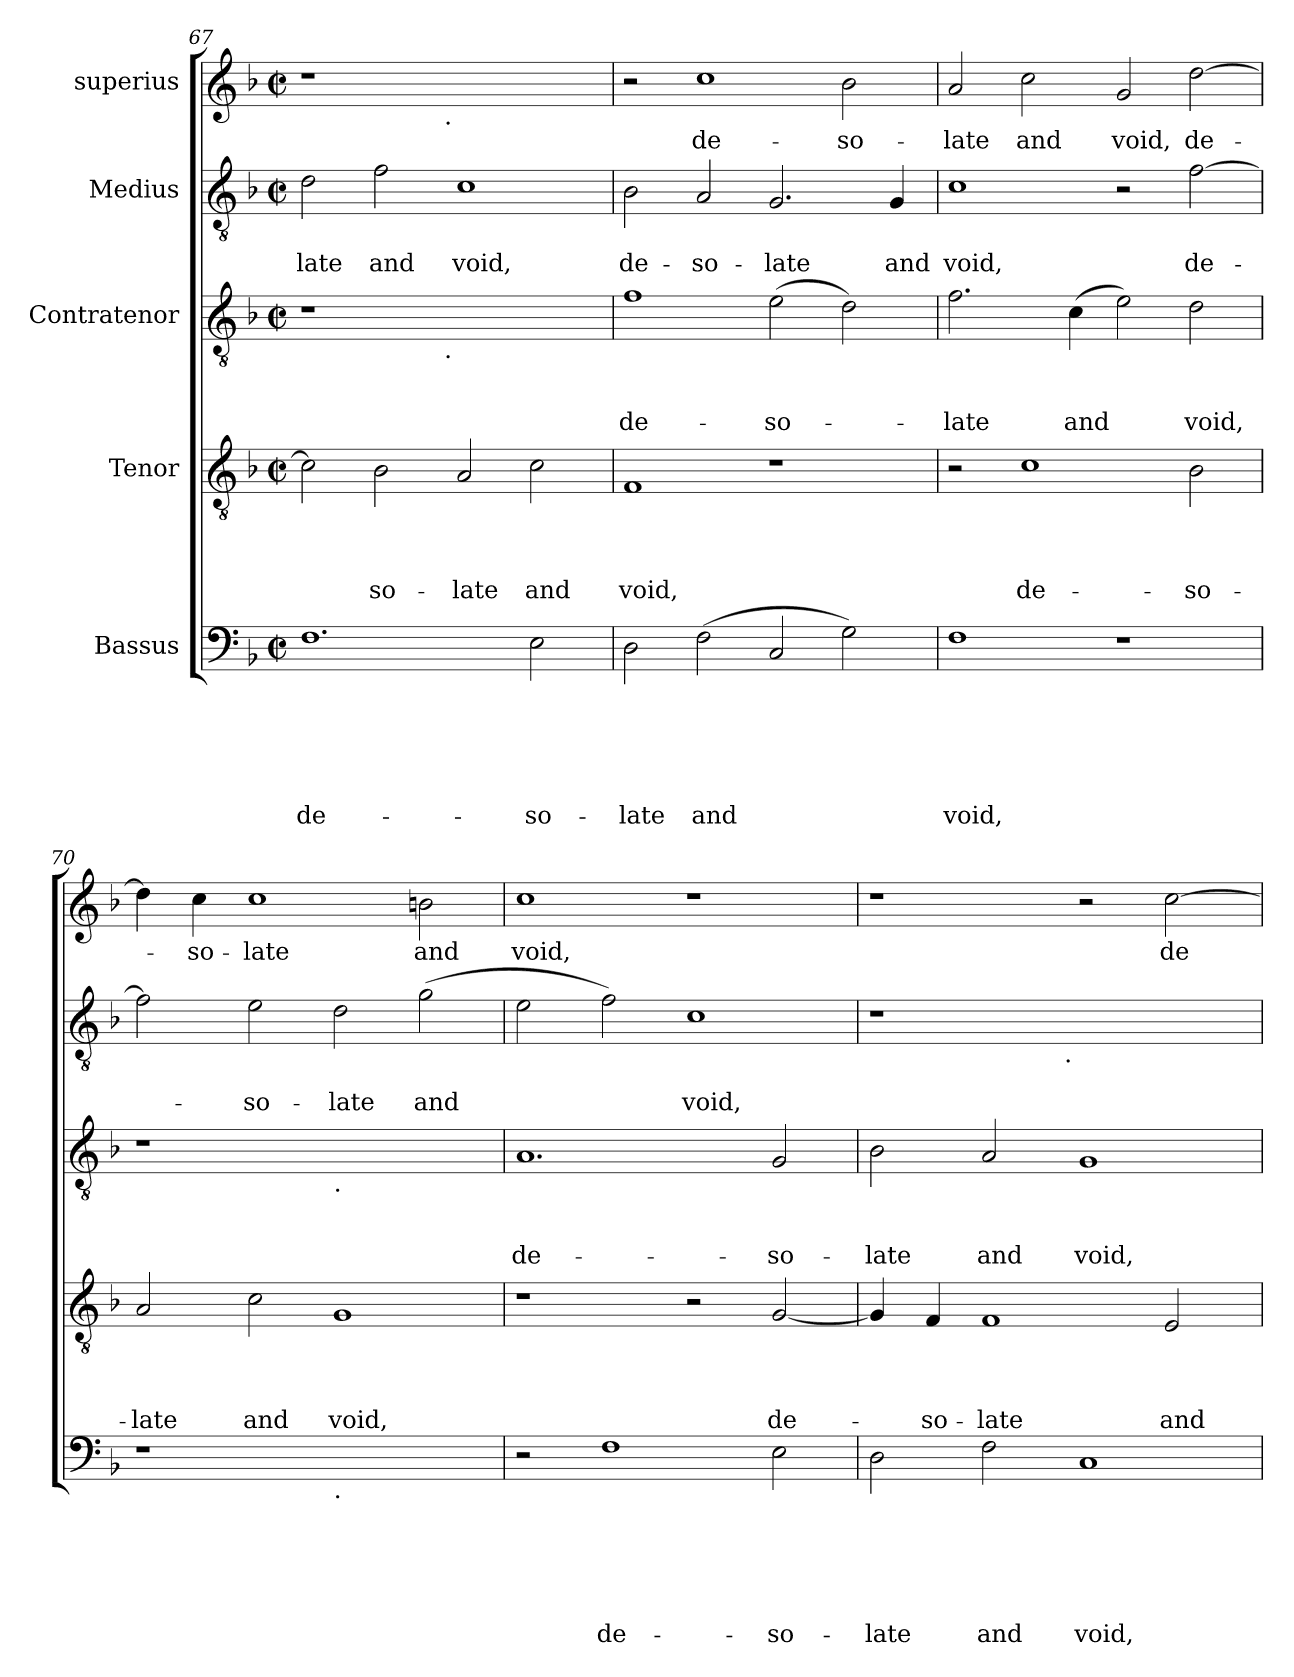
**kern	**text	**text	**text	**text	**text	**text	**kern	**text	**text	**text	**text	**kern	**text	**text	**text	**kern	**text	**text	**kern	**text
*part5	*part5	*part5	*part5	*part5	*part5	*part5	*part4	*part4	*part4	*part4	*part4	*part3	*part3	*part3	*part3	*part2	*part2	*part2	*part1	*part1
*staff5	*staff5	*staff5	*staff5	*staff5	*staff5	*staff5	*staff4	*staff4	*staff4	*staff4	*staff4	*staff3	*staff3	*staff3	*staff3	*staff2	*staff2	*staff2	*staff1	*staff1
*I"Bassus	*	*	*	*	*	*	*I"Tenor	*	*	*	*	*I"Contratenor	*	*	*	*I"Medius	*	*	*I"superius	*
*clefF4	*	*	*	*	*	*	*clefGv2	*	*	*	*	*clefGv2	*	*	*	*clefGv2	*	*	*clefG2	*
*k[b-]	*	*	*	*	*	*	*k[b-]	*	*	*	*	*k[b-]	*	*	*	*k[b-]	*	*	*k[b-]	*
*F:	*	*	*	*	*	*	*F:	*	*	*	*	*F:	*	*	*	*F:	*	*	*F:	*
*M2/2	*	*	*	*	*	*	*M2/2	*	*	*	*	*M2/2	*	*	*	*M2/2	*	*	*M2/2	*
*met(c|)	*	*	*	*	*	*	*met(c|)	*	*	*	*	*met(c|)	*	*	*	*met(c|)	*	*	*met(c|)	*
=67	=67	=67	=67	=67	=67	=67	=67	=67	=67	=67	=67	=67	=67	=67	=67	=67	=67	=67	=67	=67
!	!	!	!	!	!	!LO:LY:b	!	!	!	!	!	!	!	!	!	!	!	!LO:LY:b	!	!
*	*	*	*	*	*	*	*	*	*	*	*	*^	*	*	*	*	*	*	*^	*
1.F	.	.	.	.	.	de-	2c\]	.	.	.	.	1r	2ryy	.	.	.	2d\	.	-late	1r	2ryy	.
!	!	!	!	!	!	!	!	!	!	!	!LO:LY:b	!	!	!	!	!	!	!	!LO:LY:b	!	!	!
.	.	.	.	.	.	.	2B-\	.	.	.	-so-	.	4...ryy	.	.	.	2f\	.	and	.	4...ryy	.
!	!	!	!	!	!	!	!	!	!	!	!	!	!	!	!	!	!	!	!	!	!LO:TX:b:t=.	!
!	!	!	!	!	!	!	!	!	!	!	!	!	!LO:TX:b:t=.	!	!	!	!	!	!	!	!	!
.	.	.	.	.	.	.	.	.	.	.	.	.	1ryy	.	.	.	.	.	.	.	1ryy	.
!	!	!	!	!	!	!	!	!	!	!	!LO:LY:b	!	!	!	!	!	!	!	!LO:LY:b	!	!	!
.	.	.	.	.	.	.	2A/	.	.	.	-late	1ryy	.	.	.	.	1c	.	void,	1ryy	.	.
!	!	!	!	!	!	!LO:LY:b	!	!	!	!	!LO:LY:b	!	!	!	!	!	!	!	!	!	!	!
2E\	.	.	.	.	.	-so-	2c\	.	.	.	and	.	.	.	.	.	.	.	.	.	.	.
.	.	.	.	.	.	.	.	.	.	.	.	.	32ryy	.	.	.	.	.	.	.	32ryy	.
=68	=68	=68	=68	=68	=68	=68	=68	=68	=68	=68	=68	=68	=68	=68	=68	=68	=68	=68	=68	=68	=68	=68
!	!	!	!	!	!	!LO:LY:b	!	!	!	!	!LO:LY:b	!	!	!	!	!LO:LY:b	!	!	!LO:LY:b	!	!	!
*	*	*	*	*	*	*	*	*	*	*	*	*v	*v	*	*	*	*	*	*	*v	*v	*
2D\	.	.	.	.	.	-late	1F	.	.	.	void,	1f	.	.	de-	2B-\	.	de-	2r	.
!	!	!	!	!	!	!LO:LY:b	!	!	!	!	!	!	!	!	!	!	!	!LO:LY:b	!	!LO:LY:b
(>2F\	.	.	.	.	.	and	.	.	.	.	.	.	.	.	.	2A/	.	-so-	1cc	de-
!	!	!	!	!	!	!	!	!	!	!	!	!	!	!	!LO:LY:b	!	!	!LO:LY:b	!	!
2C/	.	.	.	.	.	.	1r	.	.	.	.	(>2e\	.	.	-so-	2.G/	.	-late	.	.
!	!	!	!	!	!	!	!	!	!	!	!	!	!	!	!	!	!	!	!	!LO:LY:b
2G\)	.	.	.	.	.	.	.	.	.	.	.	2d\)	.	.	.	.	.	.	2b-\	-so-
!	!	!	!	!	!	!	!	!	!	!	!	!	!	!	!	!	!	!LO:LY:b	!	!
.	.	.	.	.	.	.	.	.	.	.	.	.	.	.	.	4G/	.	and	.	.
=69	=69	=69	=69	=69	=69	=69	=69	=69	=69	=69	=69	=69	=69	=69	=69	=69	=69	=69	=69	=69
!	!	!	!	!	!	!LO:LY:b	!	!	!	!	!	!	!	!	!LO:LY:b	!	!	!LO:LY:b	!	!LO:LY:b
1F	.	.	.	.	.	void,	2r	.	.	.	.	2.f\	.	.	-late	1c	.	void,	2a/	-late
!	!	!	!	!	!	!	!	!	!	!	!LO:LY:b	!	!	!	!	!	!	!	!	!LO:LY:b
.	.	.	.	.	.	.	1c	.	.	.	de-	.	.	.	.	.	.	.	2cc\	and
!	!	!	!	!	!	!	!	!	!	!	!	!	!	!	!LO:LY:b	!	!	!	!	!
.	.	.	.	.	.	.	.	.	.	.	.	(>4c\	.	.	and	.	.	.	.	.
!	!	!	!	!	!	!	!	!	!	!	!	!	!	!	!	!	!	!	!	!LO:LY:b
1r	.	.	.	.	.	.	.	.	.	.	.	2e\)	.	.	.	2r	.	.	2g/	void,
!	!	!	!	!	!	!	!	!	!	!	!LO:LY:b	!	!	!	!LO:LY:b	!	!	!LO:LY:b	!	!LO:LY:b
.	.	.	.	.	.	.	2B-\	.	.	.	-so-	2d\	.	.	void,	[>2f\	.	de-	[>2dd\	de-
!!LO:PB:g=z
=70	=70	=70	=70	=70	=70	=70	=70	=70	=70	=70	=70	=70	=70	=70	=70	=70	=70	=70	=70	=70
!	!	!	!	!	!	!	!	!	!	!	!LO:LY:b	!	!	!	!	!	!	!	!	!
1r	.	.	.	.	.	.	2A/	.	.	.	-late	1r	.	.	.	2f\]	.	.	4dd\]	.
!	!	!	!	!	!	!	!	!	!	!	!	!	!	!	!	!	!	!	!	!LO:LY:b
.	.	.	.	.	.	.	.	.	.	.	.	.	.	.	.	.	.	.	4cc\	-so-
!	!	!	!	!	!	!	!	!	!	!	!LO:LY:b	!	!	!	!	!	!	!LO:LY:b	!	!LO:LY:b:rj
.	.	.	.	.	.	.	2c\	.	.	.	and	.	.	.	.	2e\	.	-so-	1cc	-late
!	!	!	!	!	!	!	!	!	!	!	!	!LO:TX:b:t=.	!	!	!	!	!	!	!	!
!LO:TX:b:t=.	!	!	!	!	!	!	!	!	!	!	!	!	!	!	!	!	!	!	!	!
!	!	!	!	!	!	!	!	!	!	!	!LO:LY:b	!	!	!	!	!	!	!LO:LY:b	!	!
1ryy	.	.	.	.	.	.	1G	.	.	.	void,	1ryy	.	.	.	2d\	.	-late	.	.
!	!	!	!	!	!	!	!	!	!	!	!	!	!	!	!	!	!	!LO:LY:b	!	!LO:LY:b
.	.	.	.	.	.	.	.	.	.	.	.	.	.	.	.	(>2g\	.	and	2bn\	and
=71	=71	=71	=71	=71	=71	=71	=71	=71	=71	=71	=71	=71	=71	=71	=71	=71	=71	=71	=71	=71
!	!	!	!	!	!	!	!	!	!	!	!	!	!	!	!LO:LY:b	!	!	!	!	!LO:LY:b
2r	.	.	.	.	.	.	1r	.	.	.	.	1.A	.	.	de-	2e\	.	.	1cc	void,
!	!	!	!	!	!	!LO:LY:b	!	!	!	!	!	!	!	!	!	!	!	!	!	!
1F	.	.	.	.	.	de-	.	.	.	.	.	.	.	.	.	2f\)	.	.	.	.
!	!	!	!	!	!	!	!	!	!	!	!	!	!	!	!	!	!	!LO:LY:b	!	!
.	.	.	.	.	.	.	2r	.	.	.	.	.	.	.	.	1c	.	void,	1r	.
!	!	!	!	!	!	!LO:LY:b	!	!	!	!	!LO:LY:b	!	!	!	!LO:LY:b	!	!	!	!	!
2E\	.	.	.	.	.	-so-	[<2G/	.	.	.	de-	2G/	.	.	-so-	.	.	.	.	.
=72	=72	=72	=72	=72	=72	=72	=72	=72	=72	=72	=72	=72	=72	=72	=72	=72	=72	=72	=72	=72
!	!	!	!	!	!	!LO:LY:b	!	!	!	!	!	!	!	!	!LO:LY:b	!	!	!	!	!
*	*	*	*	*	*	*	*	*	*	*	*	*	*	*	*	*^	*	*	*	*
2D\	.	.	.	.	.	-late	4G/]	.	.	.	.	2B-\	.	.	-late	1r	2ryy	.	.	1r	.
!	!	!	!	!	!	!	!	!	!	!	!LO:LY:b	!	!	!	!	!	!	!	!	!	!
.	.	.	.	.	.	.	4F/	.	.	.	-so-	.	.	.	.	.	.	.	.	.	.
!	!	!	!	!	!	!LO:LY:b	!	!	!	!	!LO:LY:b:rj	!	!	!	!LO:LY:b	!	!	!	!	!	!
2F\	.	.	.	.	.	and	1F	.	.	.	-late	2A/	.	.	and	.	4...ryy	.	.	.	.
!	!	!	!	!	!	!	!	!	!	!	!	!	!	!	!	!	!LO:TX:b:t=.	!	!	!	!
.	.	.	.	.	.	.	.	.	.	.	.	.	.	.	.	.	1ryy	.	.	.	.
!	!	!	!	!	!	!LO:LY:b	!	!	!	!	!	!	!	!	!LO:LY:b	!	!	!	!	!	!
1C	.	.	.	.	.	void,	.	.	.	.	.	1G	.	.	void,	1ryy	.	.	.	2r	.
!	!	!	!	!	!	!	!	!	!	!	!LO:LY:b	!	!	!	!	!	!	!	!	!	!LO:LY:b
.	.	.	.	.	.	.	2E/	.	.	.	and	.	.	.	.	.	.	.	.	[>2cc\	de-
.	.	.	.	.	.	.	.	.	.	.	.	.	.	.	.	.	32ryy	.	.	.	.
*	*	*	*	*	*	*	*	*	*	*	*	*	*	*	*	*v	*v	*	*	*	*
=	=	=	=	=	=	=	=	=	=	=	=	=	=	=	=	=	=	=	=	=
*-	*-	*-	*-	*-	*-	*-	*-	*-	*-	*-	*-	*-	*-	*-	*-	*-	*-	*-	*-	*-
